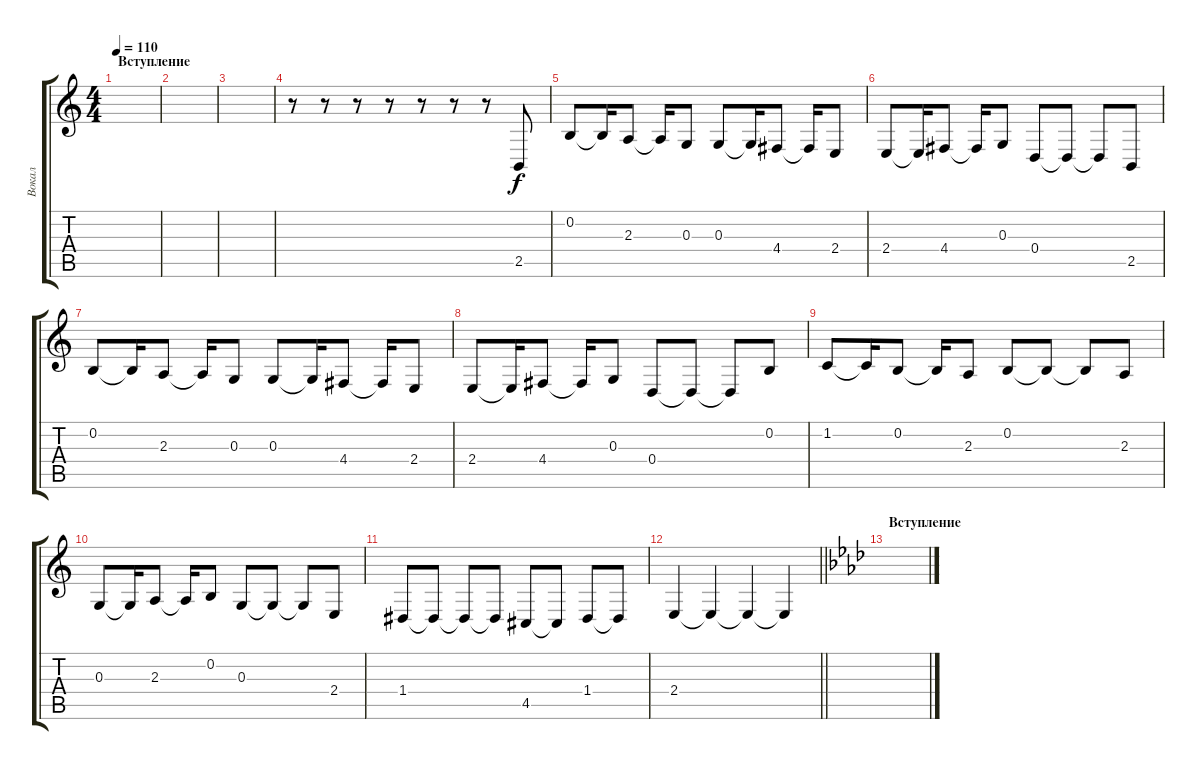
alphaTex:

\track ("Вокал" "Вокал") {instrument lead6voice}
\staff {score tabs}
\tuning (E4 B3 G3 D3 A2 E2) {hide}
\ts (4 4)
\section ("" "Вступление")
\tempo 110
\clef g2
\ks c
|
|
|
r.8 r.8 r.8 r.8 r.8 r.8 r.8 2.5.8 |
0.2.8 0.2{t}.16 2.3.8 2.3{t}.16 0.3.8 0.3.8 0.3{t}.16 4.4.8 4.4{t}.16 2.4.8 |
2.4.8 2.4{t}.16 4.4.8 4.4{t}.16 0.3.8 0.4.8 0.4{t}.8 0.4{t}.8 2.5.8 |
0.2.8 0.2{t}.16 2.3.8 2.3{t}.16 0.3.8 0.3.8 0.3{t}.16 4.4.8 4.4{t}.16 2.4.8 |
2.4.8 2.4{t}.16 4.4.8 4.4{t}.16 0.3.8 0.4.8 0.4{t}.8 0.4{t}.8 0.2.8 |
1.2.8 1.2{t}.16 0.2.8 0.2{t}.16 2.3.8 0.2.8 0.2{t}.8 0.2{t}.8 2.3.8 |
0.3.8 0.3{t}.16 2.3.8 2.3{t}.16 0.2.8 0.3.8 0.3{t}.8 0.3{t}.8 2.4.8 |
1.4.8 1.4{t}.8 1.4{t}.8 1.4{t}.8 4.5.8 4.5{t}.8 1.4.8 1.4{t}.8 |
\barLineRight lightlight
2.4.4 2.4{t}.4 2.4{t}.4 2.4{t}.4 |
\section ("" "Вступление")
\ks fminor
